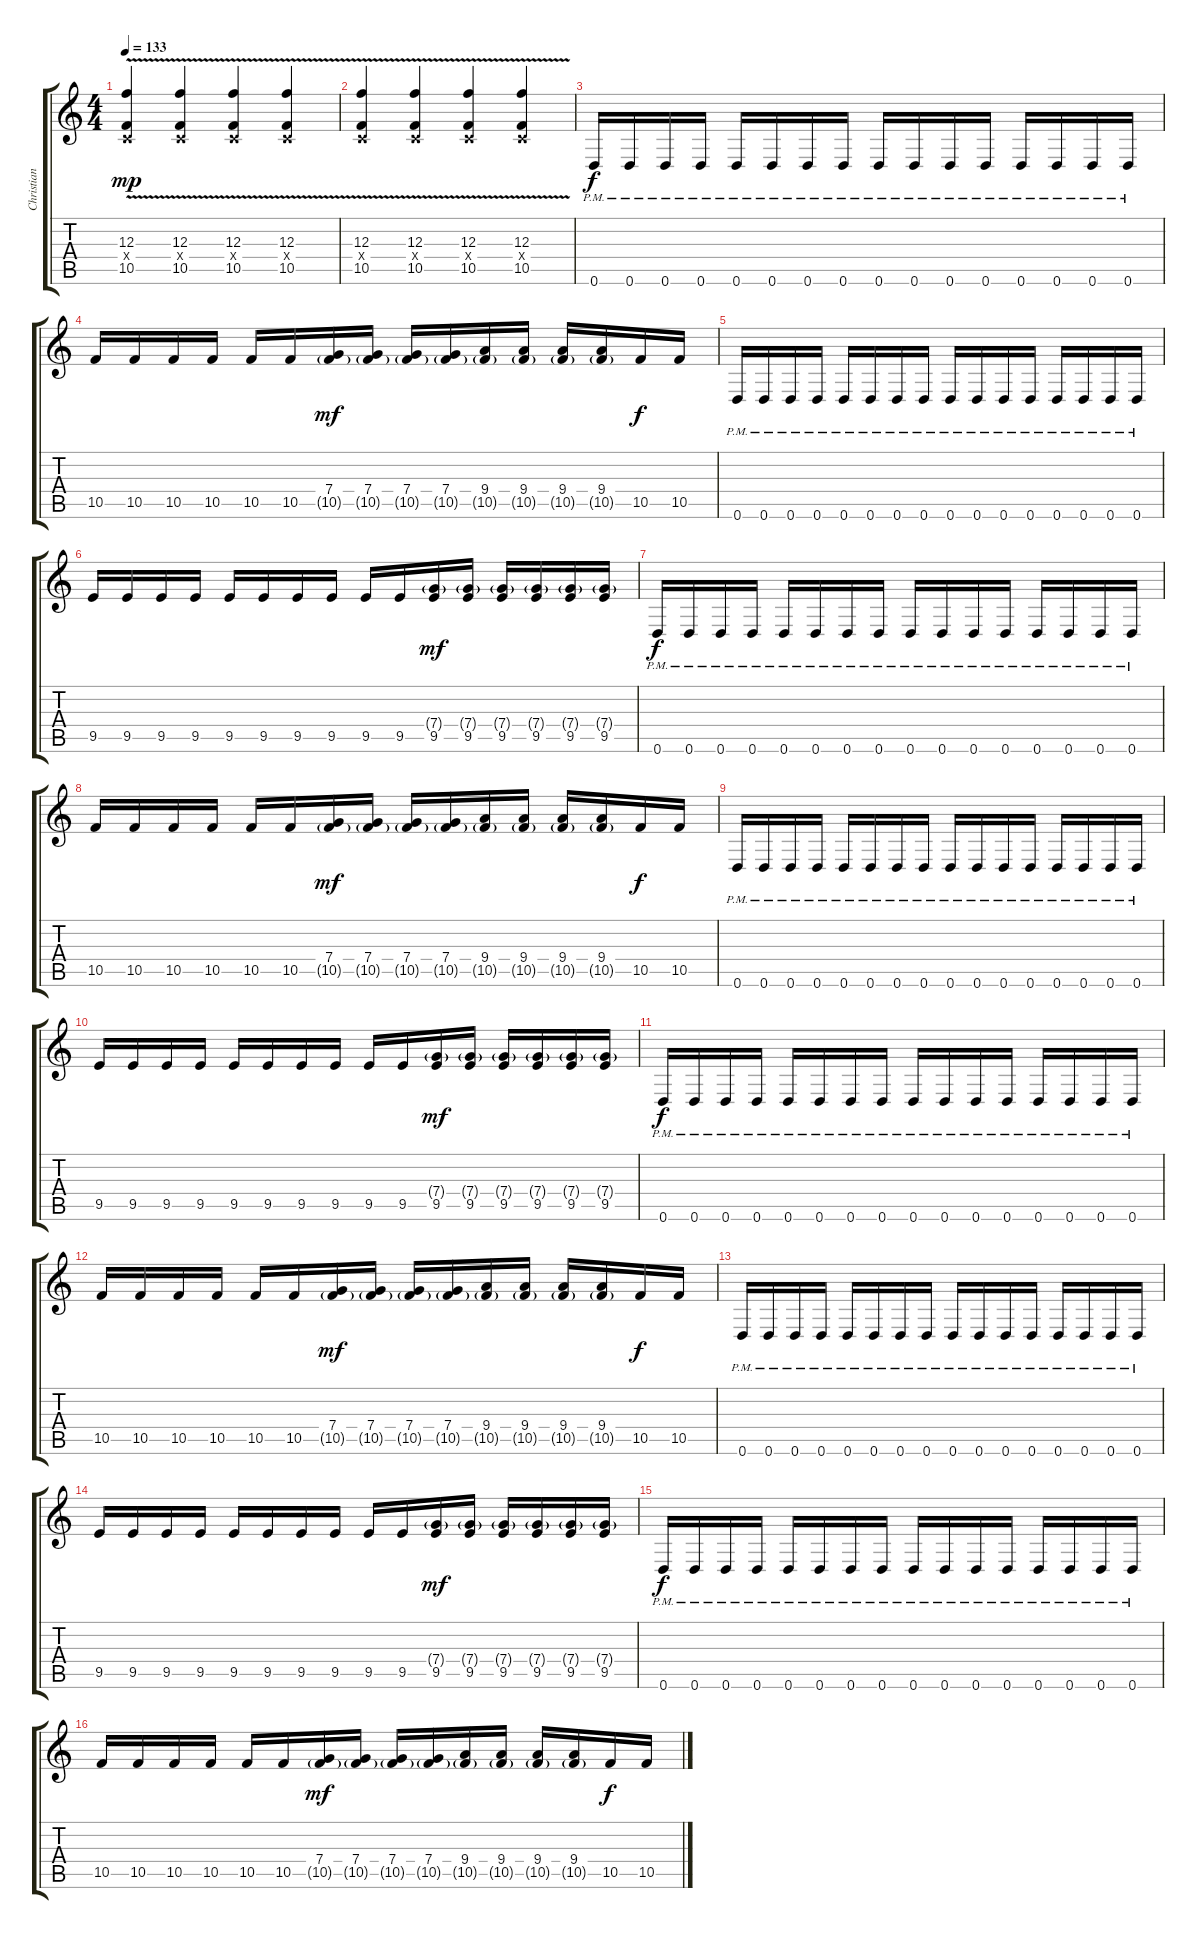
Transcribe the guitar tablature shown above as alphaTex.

\track ("Christian" "Christian") {instrument distortionguitar}
\staff {score tabs}
\tuning (D4 A3 F3 C3 G2 D2) {hide}
\ts (4 4)
\tempo 133
\clef g2
\ks c
(12.3{v} 0.4{x} 10.5{v}).4{dy mp} (12.3{v} 0.4{x} 10.5{v}).4 (12.3{v} 0.4{x} 10.5{v}).4 (12.3{v} 0.4{x} 10.5{v}).4 |
(12.3{v} 0.4{x} 10.5{v}).4 (12.3{v} 0.4{x} 10.5{v}).4 (12.3{v} 0.4{x} 10.5{v}).4 (12.3{v} 0.4{x} 10.5{v}).4 |
0.6{pm}.16{dy f balance 2 instrument distortionguitar} 0.6{pm}.16 0.6{pm}.16 0.6{pm}.16 0.6{pm}.16 0.6{pm}.16 0.6{pm}.16 0.6{pm}.16 0.6{pm}.16 0.6{pm}.16 0.6{pm}.16 0.6{pm}.16 0.6{pm}.16 0.6{pm}.16 0.6{pm}.16 0.6{pm}.16 |
10.5.16 10.5.16 10.5.16 10.5.16 10.5.16 10.5.16 (7.4 10.5{g}).16{dy mf} (7.4 10.5{g}).16 (7.4 10.5{g}).16 (7.4 10.5{g}).16 (9.4 10.5{g}).16 (9.4 10.5{g}).16 (9.4 10.5{g}).16 (9.4 10.5{g}).16 10.5.16{dy f} 10.5.16 |
0.6{pm}.16 0.6{pm}.16 0.6{pm}.16 0.6{pm}.16 0.6{pm}.16 0.6{pm}.16 0.6{pm}.16 0.6{pm}.16 0.6{pm}.16 0.6{pm}.16 0.6{pm}.16 0.6{pm}.16 0.6{pm}.16 0.6{pm}.16 0.6{pm}.16 0.6{pm}.16 |
9.5.16 9.5.16 9.5.16 9.5.16 9.5.16 9.5.16 9.5.16 9.5.16 9.5.16 9.5.16 (7.4{g} 9.5).16{dy mf} (7.4{g} 9.5).16 (7.4{g} 9.5).16 (7.4{g} 9.5).16 (7.4{g} 9.5).16 (7.4{g} 9.5).16 |
0.6{pm}.16{dy f} 0.6{pm}.16 0.6{pm}.16 0.6{pm}.16 0.6{pm}.16 0.6{pm}.16 0.6{pm}.16 0.6{pm}.16 0.6{pm}.16 0.6{pm}.16 0.6{pm}.16 0.6{pm}.16 0.6{pm}.16 0.6{pm}.16 0.6{pm}.16 0.6{pm}.16 |
10.5.16 10.5.16 10.5.16 10.5.16 10.5.16 10.5.16 (7.4 10.5{g}).16{dy mf} (7.4 10.5{g}).16 (7.4 10.5{g}).16 (7.4 10.5{g}).16 (9.4 10.5{g}).16 (9.4 10.5{g}).16 (9.4 10.5{g}).16 (9.4 10.5{g}).16 10.5.16{dy f} 10.5.16 |
0.6{pm}.16 0.6{pm}.16 0.6{pm}.16 0.6{pm}.16 0.6{pm}.16 0.6{pm}.16 0.6{pm}.16 0.6{pm}.16 0.6{pm}.16 0.6{pm}.16 0.6{pm}.16 0.6{pm}.16 0.6{pm}.16 0.6{pm}.16 0.6{pm}.16 0.6{pm}.16 |
9.5.16 9.5.16 9.5.16 9.5.16 9.5.16 9.5.16 9.5.16 9.5.16 9.5.16 9.5.16 (7.4{g} 9.5).16{dy mf} (7.4{g} 9.5).16 (7.4{g} 9.5).16 (7.4{g} 9.5).16 (7.4{g} 9.5).16 (7.4{g} 9.5).16 |
0.6{pm}.16{dy f} 0.6{pm}.16 0.6{pm}.16 0.6{pm}.16 0.6{pm}.16 0.6{pm}.16 0.6{pm}.16 0.6{pm}.16 0.6{pm}.16 0.6{pm}.16 0.6{pm}.16 0.6{pm}.16 0.6{pm}.16 0.6{pm}.16 0.6{pm}.16 0.6{pm}.16 |
10.5.16 10.5.16 10.5.16 10.5.16 10.5.16 10.5.16 (7.4 10.5{g}).16{dy mf} (7.4 10.5{g}).16 (7.4 10.5{g}).16 (7.4 10.5{g}).16 (9.4 10.5{g}).16 (9.4 10.5{g}).16 (9.4 10.5{g}).16 (9.4 10.5{g}).16 10.5.16{dy f} 10.5.16 |
0.6{pm}.16 0.6{pm}.16 0.6{pm}.16 0.6{pm}.16 0.6{pm}.16 0.6{pm}.16 0.6{pm}.16 0.6{pm}.16 0.6{pm}.16 0.6{pm}.16 0.6{pm}.16 0.6{pm}.16 0.6{pm}.16 0.6{pm}.16 0.6{pm}.16 0.6{pm}.16 |
9.5.16 9.5.16 9.5.16 9.5.16 9.5.16 9.5.16 9.5.16 9.5.16 9.5.16 9.5.16 (7.4{g} 9.5).16{dy mf} (7.4{g} 9.5).16 (7.4{g} 9.5).16 (7.4{g} 9.5).16 (7.4{g} 9.5).16 (7.4{g} 9.5).16 |
0.6{pm}.16{dy f} 0.6{pm}.16 0.6{pm}.16 0.6{pm}.16 0.6{pm}.16 0.6{pm}.16 0.6{pm}.16 0.6{pm}.16 0.6{pm}.16 0.6{pm}.16 0.6{pm}.16 0.6{pm}.16 0.6{pm}.16 0.6{pm}.16 0.6{pm}.16 0.6{pm}.16 |
10.5.16 10.5.16 10.5.16 10.5.16 10.5.16 10.5.16 (7.4 10.5{g}).16{dy mf} (7.4 10.5{g}).16 (7.4 10.5{g}).16 (7.4 10.5{g}).16 (9.4 10.5{g}).16 (9.4 10.5{g}).16 (9.4 10.5{g}).16 (9.4 10.5{g}).16 10.5.16{dy f} 10.5.16
